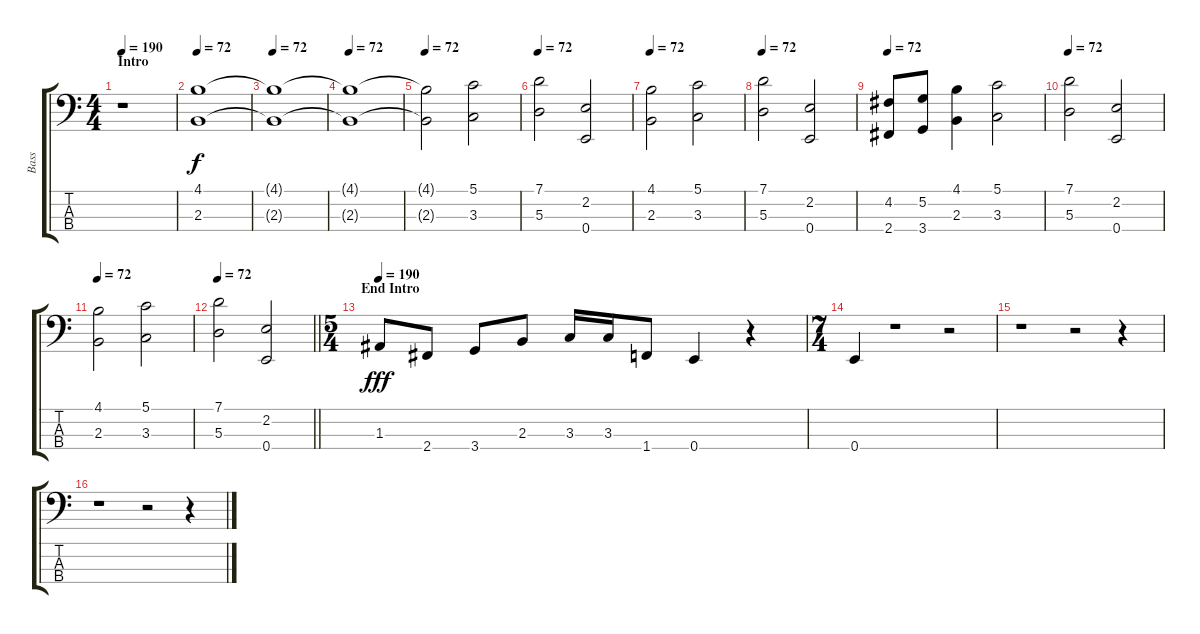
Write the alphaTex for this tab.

\track ("Bass" "Bass") {instrument electricbasspick}
\staff {score tabs}
\tuning (G2 D2 A1 E1) {hide}
\ts (4 4)
\section ("" "Intro")
\tempo 190
\tempo 72
\tempo 71
\tempo 190
\clef f4
\ks c
r.1{dy f volume 0 instrument distortionguitar} |
\tempo 72
(4.1 2.3).1{volume 4} |
\tempo 72
(4.1{t} 2.3{t}).1{volume 8} |
\tempo 72
(4.1{t} 2.3{t}).1 |
\tempo 72
(4.1{t} 2.3{t}).2{volume 10 instrument distortionguitar} (5.1 3.3).2 |
\tempo 72
(7.1 5.3).2 (2.2 0.4).2 |
\tempo 72
(4.1 2.3).2{volume 12 instrument distortionguitar} (5.1 3.3).2 |
\tempo 72
(7.1 5.3).2 (2.2 0.4).2 |
\tempo 72
(4.2 2.4).8{volume 14 instrument distortionguitar} (5.2 3.4).8 (4.1 2.3).4 (5.1 3.3).2 |
\tempo 72
(7.1 5.3).2 (2.2 0.4).2 |
\tempo 72
(4.1 2.3).2{volume 16 instrument distortionguitar} (5.1 3.3).2 |
\tempo 72
\barLineRight lightlight
(7.1 5.3).2 (2.2 0.4).2 |
\ts (5 4)
\section ("" "End Intro")
\tempo 190
1.3.8{dy fff volume 12 instrument electricbasspick} 2.4.8 3.4.8 2.3.8 3.3.16 3.3.16 1.4.8 0.4.4 r.4 |
\ts (7 4)
0.4.4 r.1 r.2 |
r.1 r.2 r.4 |
r.1 r.2 r.4
